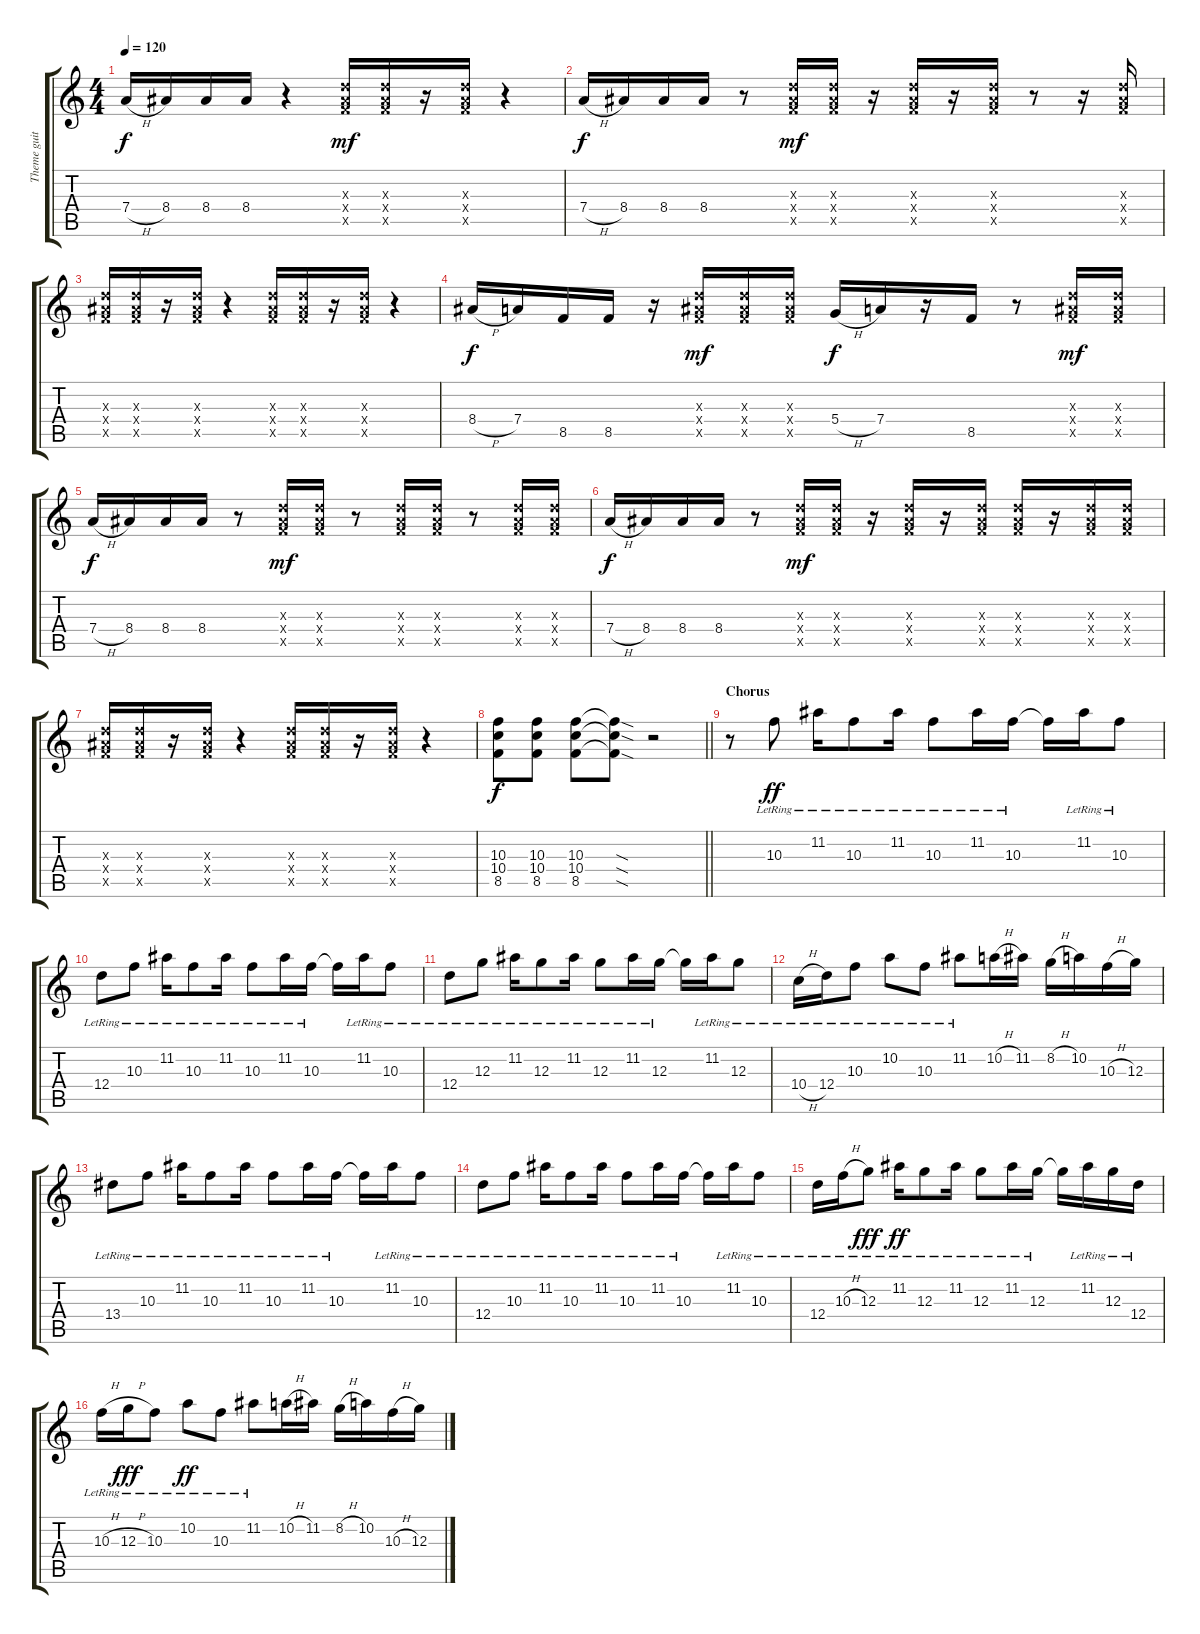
\track ("Theme guitar" "Theme guit") {instrument acousticguitarsteel}
\staff {score tabs}
\tuning (E4 B3 G3 D3 A2 E2) {hide}
\ts (4 4)
\tempo 120
\clef g2
\ks c
7.4{h}.16{dy f volume 14 balance 14 instrument overdrivenguitar} 8.4.16 8.4.16 8.4.16 r.4 (7.3{x} 8.4{x} 8.5{x}).16{dy mf} (7.3{x} 8.4{x} 8.5{x}).16 r.16 (7.3{x} 8.4{x} 8.5{x}).16 r.4 |
7.4{h}.16{dy f} 8.4.16 8.4.16 8.4.16 r.8 (7.3{x} 8.4{x} 8.5{x}).16{dy mf} (7.3{x} 8.4{x} 8.5{x}).16 r.16 (7.3{x} 8.4{x} 8.5{x}).16 r.16 (7.3{x} 8.4{x} 8.5{x}).16 r.8 r.16 (7.3{x} 8.4{x} 8.5{x}).16 |
(7.3{x} 8.4{x} 8.5{x}).16 (7.3{x} 8.4{x} 8.5{x}).16 r.16 (7.3{x} 8.4{x} 8.5{x}).16 r.4 (7.3{x} 8.4{x} 8.5{x}).16 (7.3{x} 8.4{x} 8.5{x}).16 r.16 (7.3{x} 8.4{x} 8.5{x}).16 r.4 |
8.4{h}.16{dy f} 7.4.16 8.5.16 8.5.16 r.16 (7.3{x} 8.4{x} 8.5{x}).16{dy mf} (7.3{x} 8.4{x} 8.5{x}).16 (7.3{x} 8.4{x} 8.5{x}).16 5.4{h}.16{dy f} 7.4.16 r.16 8.5.16 r.8 (7.3{x} 8.4{x} 8.5{x}).16{dy mf} (7.3{x} 8.4{x} 8.5{x}).16 |
7.4{h}.16{dy f} 8.4.16 8.4.16 8.4.16 r.8 (7.3{x} 8.4{x} 8.5{x}).16{dy mf} (7.3{x} 8.4{x} 8.5{x}).16 r.8 (7.3{x} 8.4{x} 8.5{x}).16 (7.3{x} 8.4{x} 8.5{x}).16 r.8 (7.3{x} 8.4{x} 8.5{x}).16 (7.3{x} 8.4{x} 8.5{x}).16 |
7.4{h}.16{dy f} 8.4.16 8.4.16 8.4.16 r.8 (7.3{x} 8.4{x} 8.5{x}).16{dy mf} (7.3{x} 8.4{x} 8.5{x}).16 r.16 (7.3{x} 8.4{x} 8.5{x}).16 r.16 (7.3{x} 8.4{x} 8.5{x}).16 (7.3{x} 8.4{x} 8.5{x}).16 r.16 (7.3{x} 8.4{x} 8.5{x}).16 (7.3{x} 8.4{x} 8.5{x}).16 |
(7.3{x} 8.4{x} 8.5{x}).16 (7.3{x} 8.4{x} 8.5{x}).16 r.16 (7.3{x} 8.4{x} 8.5{x}).16 r.4 (7.3{x} 8.4{x} 8.5{x}).16 (7.3{x} 8.4{x} 8.5{x}).16 r.16 (7.3{x} 8.4{x} 8.5{x}).16 r.4 |
\barLineRight lightlight
(10.3 10.4 8.5).8{dy f} (10.3 10.4 8.5).8 (10.3 10.4 8.5).8 (10.3{sod t} 10.4{sod t} 8.5{sod t}).8 r.2 |
\section ("" "Chorus")
r.8{volume 13 balance 3 instrument acousticguitarsteel} 10.3{lr}.8{dy ff} 11.2{lr}.16 10.3{lr}.8 11.2{lr}.16 10.3{lr}.8 11.2{lr}.16 10.3{lr}.16 10.3{t}.16 11.2{lr}.16 10.3{lr}.8 |
12.4{lr}.8 10.3{lr}.8 11.2{lr}.16 10.3{lr}.8 11.2{lr}.16 10.3{lr}.8 11.2{lr}.16 10.3{lr}.16 10.3{t}.16 11.2{lr}.16 10.3{lr}.8 |
12.4{lr}.8 12.3{lr}.8 11.2{lr}.16 12.3{lr}.8 11.2{lr}.16 12.3{lr}.8 11.2{lr}.16 12.3{lr}.16 12.3{t}.16 11.2{lr}.16 12.3{lr}.8 |
10.4{h lr}.16 12.4{lr}.16 10.3{lr}.8 10.2{lr}.8 10.3{lr}.8 11.2{lr}.8 10.2{h}.16 11.2.16 8.2{h}.16 10.2.16 10.3{h}.16 12.3.16 |
13.4{lr}.8 10.3{lr}.8 11.2{lr}.16 10.3{lr}.8 11.2{lr}.16 10.3{lr}.8 11.2{lr}.16 10.3{lr}.16 10.3{t}.16 11.2{lr}.16 10.3{lr}.8 |
12.4{lr}.8 10.3{lr}.8 11.2{lr}.16 10.3{lr}.8 11.2{lr}.16 10.3{lr}.8 11.2{lr}.16 10.3{lr}.16 10.3{t}.16 11.2{lr}.16 10.3{lr}.8 |
12.4{lr}.16 10.3{h lr}.16 12.3{lr}.8{dy fff} 11.2{lr}.16{dy ff} 12.3{lr}.8 11.2{lr}.16 12.3{lr}.8 11.2{lr}.16 12.3{lr}.16 12.3{t}.16 11.2{lr}.16 12.3{lr}.16 12.4{lr}.16 |
10.3{h lr}.16 12.3{h lr}.16{dy fff} 10.3{lr}.8 10.2{lr}.8{dy ff} 10.3{lr}.8 11.2{lr}.8 10.2{h}.16 11.2.16 8.2{h}.16 10.2.16 10.3{h}.16 12.3.16
